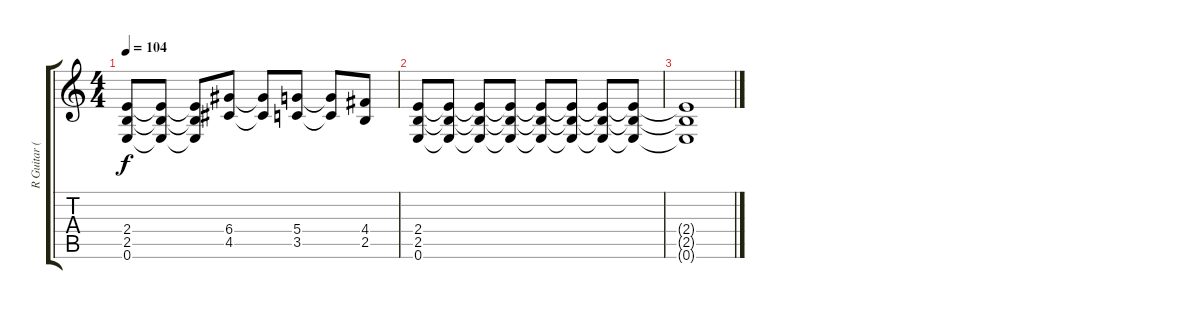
\track ("R Guitar (12)" "R Guitar (") {instrument acousticguitarnylon}
\staff {score tabs}
\tuning (E4 B3 G3 D3 A2 E2) {hide}
\ts (4 4)
\tempo 104
\clef g2
\ks c
(2.4{t} 2.5{t} 0.6{t}).8{dy f} (2.4{t} 2.5{t} 0.6{t}).8 (2.4{t} 2.5{t} 0.6{t}).8 (6.4 4.5).8 (6.4{t} 4.5{t}).8 (5.4 3.5).8 (5.4{t} 3.5{t}).8 (4.4 2.5).8 |
(2.4 2.5 0.6).8 (2.4{t} 2.5{t} 0.6{t}).8 (2.4{t} 2.5{t} 0.6{t}).8 (2.4{t} 2.5{t} 0.6{t}).8 (2.4{t} 2.5{t} 0.6{t}).8 (2.4{t} 2.5{t} 0.6{t}).8 (2.4{t} 2.5{t} 0.6{t}).8 (2.4{t} 2.5{t} 0.6{t}).8 |
(2.4{t} 2.5{t} 0.6{t}).1
